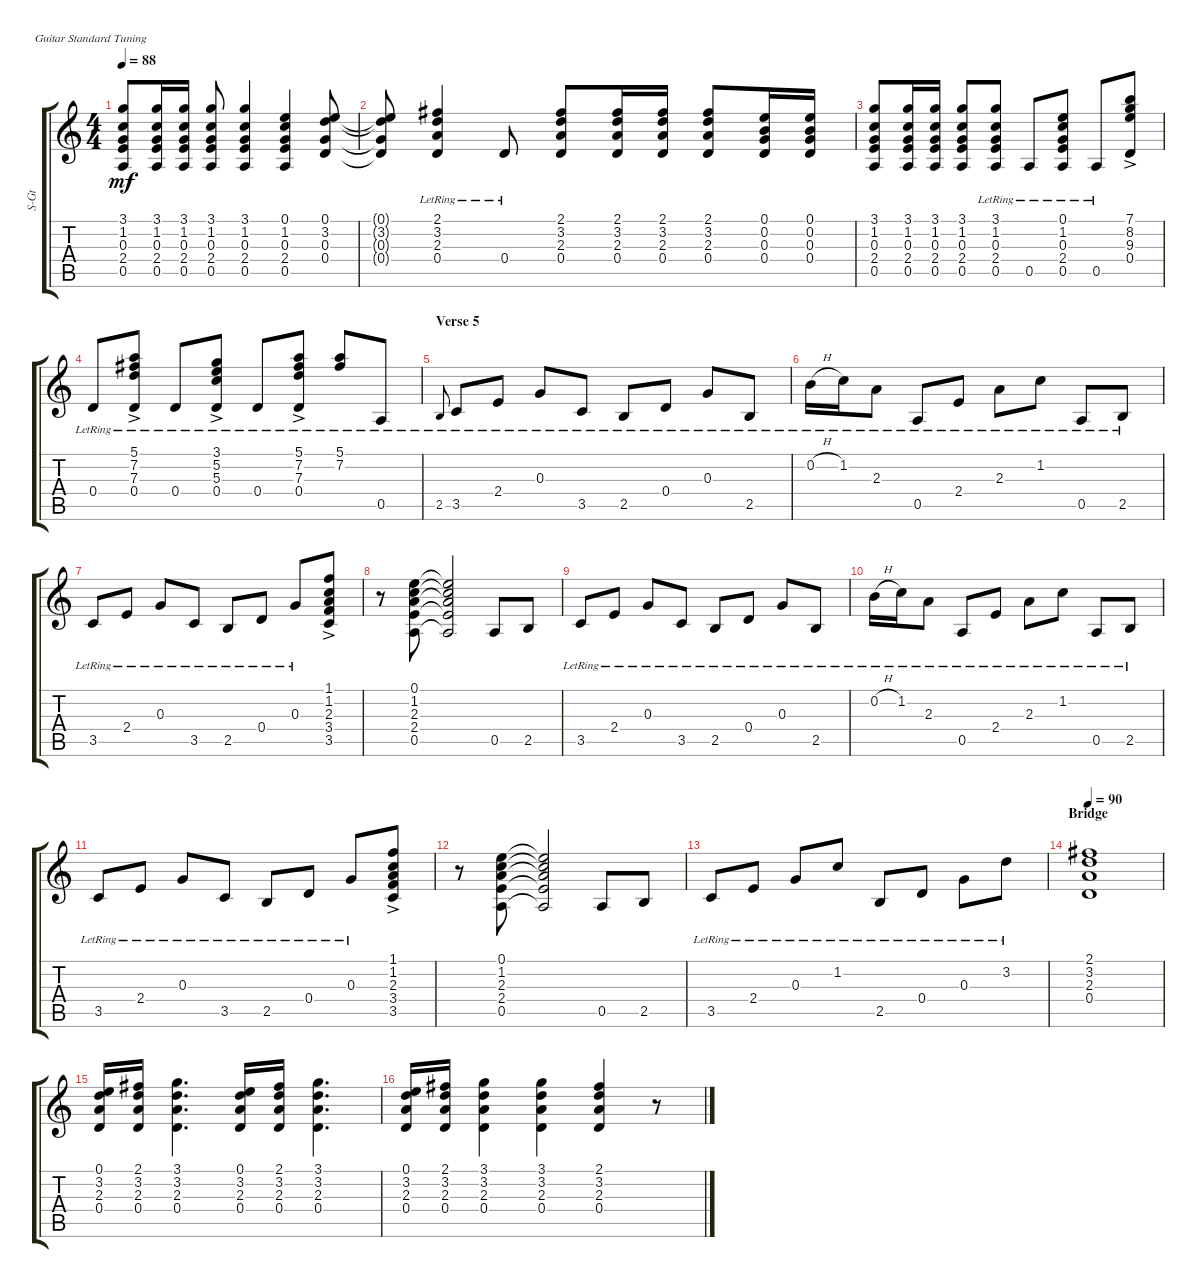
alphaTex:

\defaultSystemsLayout 4
\bracketExtendMode groupsimilarinstruments
\otherSystemsTrackNameOrientation horizontal
\track ("Picked Acoustic (Page)" "S-Gt") {mute instrument acousticguitarsteel}
\staff {score tabs}
\tuning (E4 B3 G3 D3 A2 E2)
\ts (4 4)
\tempo 88
\clef g2
\ks c
(3.1 1.2 0.3 2.4 0.5).8{dy mf beam Up} (3.1 1.2 0.3 2.4 0.5).16{beam Up} (3.1 1.2 0.3 2.4 0.5).16{beam Up} (3.1 1.2 0.3 2.4 0.5).8{beam Up} (3.1 1.2 0.3 2.4 0.5).4{beam Up} (0.1 1.2 0.3 2.4 0.5).4{beam Up} (0.1 3.2 0.3 0.4).8{beam Up} |
(0.4{t} 0.3{t} 3.2{t} 0.1{t}).8{beam Up} (2.1{lr acc #} 3.2{lr} 2.3{lr} 0.4{lr}).4{beam Up} 0.4{lr}.8{beam Up} (0.4 2.3 3.2 2.1{acc #}).8{beam Up} (0.4 2.3 3.2 2.1{acc #}).16{beam Up} (0.4 2.3 3.2 2.1{acc #}).16{beam Up} (0.4 2.3 3.2 2.1{acc #}).8{beam Up} (0.4 0.3 0.2 0.1).16{beam Up} (0.4 0.3 0.2 0.1).16{beam Up} |
(3.1 1.2 0.3 2.4 0.5).8{beam Up} (3.1 1.2 0.3 2.4 0.5).16{beam Up} (3.1 1.2 0.3 2.4 0.5).16{beam Up} (3.1 1.2 0.3 2.4 0.5).8{beam Up} (3.1{lr} 1.2{lr} 0.3{lr} 2.4{lr} 0.5{lr}).8{beam Up} 0.5{lr}.8{beam Up} (0.1{lr} 0.5{lr} 2.4{lr} 0.3{lr} 1.2{lr}).8{beam Up} 0.5{lr}.8{beam Up} (7.1{ac} 8.2{ac} 9.3{ac} 0.4{ac}).8{beam Up} |
0.4{lr}.8{beam Up} (0.4{ac lr} 5.1{ac lr} 7.2{ac lr acc #} 7.3{ac lr}).8{beam Up} 0.4{lr}.8{beam Up} (0.4{ac lr} 3.1{ac lr} 5.2{ac lr} 5.3{ac lr}).8{beam Up} 0.4{lr}.8{beam Up} (0.4{ac lr} 7.3{ac lr} 7.2{ac lr acc #} 5.1{ac lr}).8{beam Up} (7.2{lr acc #} 5.1{lr}).8{beam Up} 0.5{lr}.8{beam Up} |
\section ("" "Verse 5")
2.5{lr}.8{gr onbeat beam Up} 3.5{lr}.8{beam Up} 2.4{lr}.8{beam Up} 0.3{lr}.8{beam Up} 3.5{lr}.8{beam Up} 2.5{lr}.8{beam Up} 0.4{lr}.8{beam Up} 0.3{lr}.8{beam Up} 2.5{lr}.8{beam Up} |
0.2{h lr}.16{beam Down} 1.2{lr}.16{beam Down} 2.3{lr}.8{beam Down} 0.5{lr}.8{beam Up} 2.4{lr}.8{beam Up} 2.3{lr}.8{beam Down} 1.2{lr}.8{beam Down} 0.5{lr}.8{beam Up} 2.5{lr}.8{beam Up} |
3.5{lr}.8{beam Up} 2.4{lr}.8{beam Up} 0.3{lr}.8{beam Up} 3.5{lr}.8{beam Up} 2.5{lr}.8{beam Up} 0.4{lr}.8{beam Up} 0.3{lr}.8{beam Up} (3.5{ac} 3.4{ac} 2.3{ac} 1.2{ac} 1.1{ac}).8{beam Up} |
r.8{beam Down} (0.1 1.2 2.3 2.4 0.5).8{beam Up} (0.5{t} 2.4{t} 2.3{t} 1.2{t} 0.1{t}).2{beam Up} 0.5.8{beam Up} 2.5.8{beam Up} |
3.5{lr}.8{beam Up} 2.4{lr}.8{beam Up} 0.3{lr}.8{beam Up} 3.5{lr}.8{beam Up} 2.5{lr}.8{beam Up} 0.4{lr}.8{beam Up} 0.3{lr}.8{beam Up} 2.5{lr}.8{beam Up} |
0.2{h lr}.16{beam Down} 1.2{lr}.16{beam Down} 2.3{lr}.8{beam Down} 0.5{lr}.8{beam Up} 2.4{lr}.8{beam Up} 2.3{lr}.8{beam Down} 1.2{lr}.8{beam Down} 0.5{lr}.8{beam Up} 2.5{lr}.8{beam Up} |
3.5{lr}.8{beam Up} 2.4{lr}.8{beam Up} 0.3{lr}.8{beam Up} 3.5{lr}.8{beam Up} 2.5{lr}.8{beam Up} 0.4{lr}.8{beam Up} 0.3{lr}.8{beam Up} (3.5{ac} 3.4{ac} 2.3{ac} 1.2{ac} 1.1{ac}).8{beam Up} |
r.8{beam Down} (0.1 1.2 2.3 2.4 0.5).8{beam Up} (0.5{t} 2.4{t} 2.3{t} 1.2{t} 0.1{t}).2{beam Up} 0.5.8{beam Up} 2.5.8{beam Up} |
3.5{lr}.8{beam Up} 2.4{lr}.8{beam Up} 0.3{lr}.8{beam Up} 1.2{lr}.8{beam Up} 2.5{lr}.8{beam Up} 0.4{lr}.8{beam Up} 0.3{lr}.8{beam Down} 3.2{lr}.8{beam Down} |
\section ("" "Bridge")
\tempo 90
(0.4 2.3 3.2 2.1{acc #}).1{beam Up} |
(0.1 0.4 2.3 3.2).16{beam Up} (2.1{acc #} 0.4 2.3 3.2).16{beam Up} (3.1 3.2 2.3 0.4).4{d beam Down} (0.1 0.4 2.3 3.2).16{beam Up} (2.1{acc #} 0.4 2.3 3.2).16{beam Up} (3.1 3.2 2.3 0.4).4{d beam Down} |
(0.1 0.4 2.3 3.2).16{beam Up} (2.1{acc #} 0.4 2.3 3.2).16{beam Up} (3.1 3.2 2.3 0.4).4{beam Down} (3.1 3.2 2.3 0.4).4{beam Down} (0.4 2.3 3.2 2.1{acc #}).4{beam Up} r.8{beam Up}
